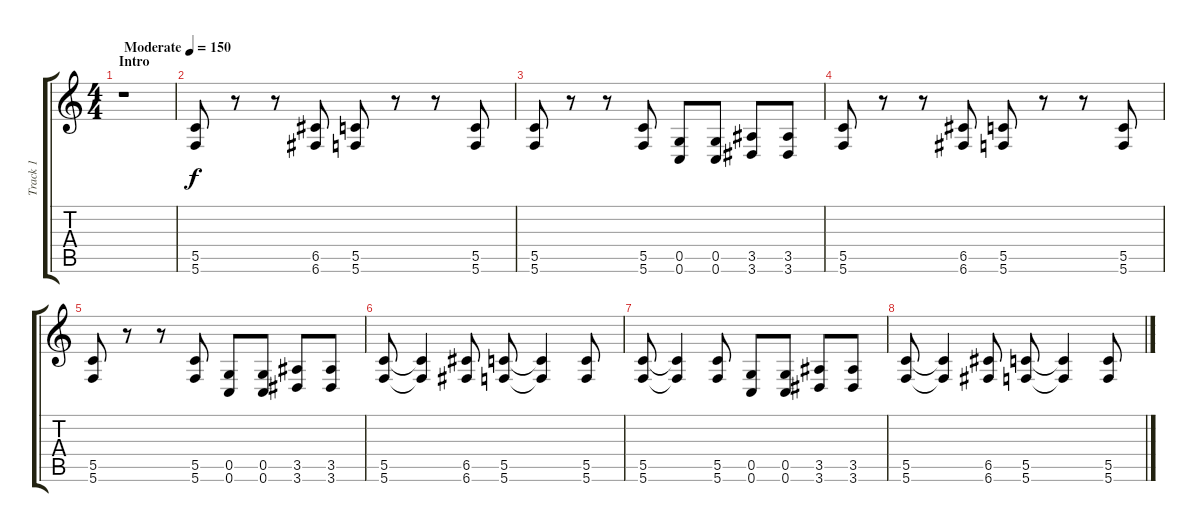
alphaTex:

\track ("Track 1" "Track 1") {instrument distortionguitar}
\staff {score tabs}
\tuning (D4 A3 F3 C3 G2 C2) {hide}
\ts (4 4)
\section ("" "Intro")
\tempo (150 "Moderate")
\clef g2
\ks c
r.1{dy f instrument distortionguitar} |
(5.5 5.6).8 r.8 r.8 (6.5 6.6).8 (5.5 5.6).8 r.8 r.8 (5.5 5.6).8 |
(5.5 5.6).8 r.8 r.8 (5.5 5.6).8 (0.5 0.6).8 (0.5 0.6).8 (3.5 3.6).8 (3.5 3.6).8 |
(5.5 5.6).8 r.8 r.8 (6.5 6.6).8 (5.5 5.6).8 r.8 r.8 (5.5 5.6).8 |
(5.5 5.6).8 r.8 r.8 (5.5 5.6).8 (0.5 0.6).8 (0.5 0.6).8 (3.5 3.6).8 (3.5 3.6).8 |
(5.5 5.6).8 (5.5{t} 5.6{t}).4 (6.5 6.6).8 (5.5 5.6).8 (5.5{t} 5.6{t}).4 (5.5 5.6).8 |
(5.5 5.6).8 (5.5{t} 5.6{t}).4 (5.5 5.6).8 (0.5 0.6).8 (0.5 0.6).8 (3.5 3.6).8 (3.5 3.6).8 |
(5.5 5.6).8 (5.5{t} 5.6{t}).4 (6.5 6.6).8 (5.5 5.6).8 (5.5{t} 5.6{t}).4 (5.5 5.6).8
